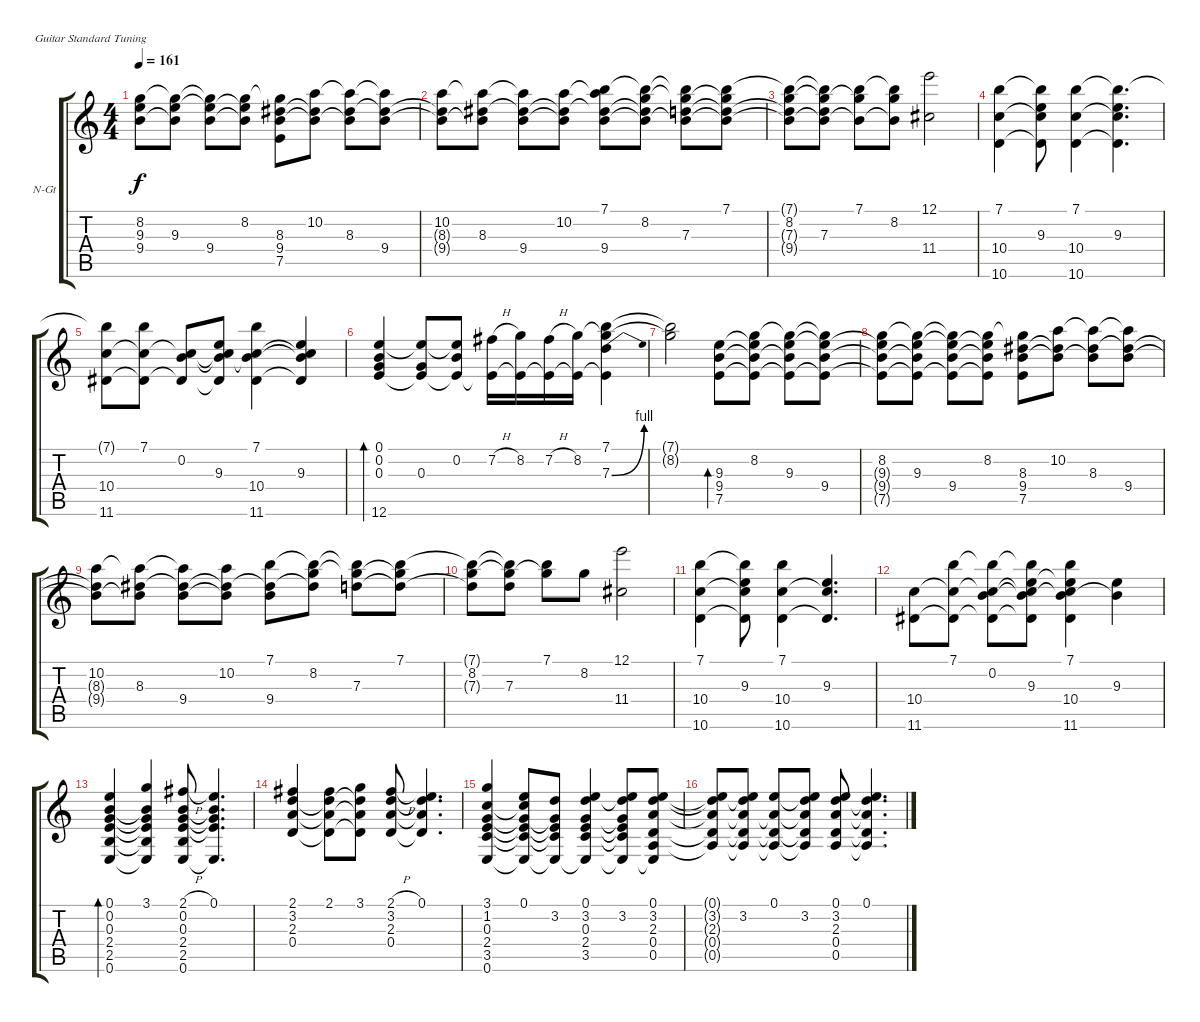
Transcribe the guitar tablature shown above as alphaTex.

\bracketExtendMode groupsimilarinstruments
\firstSystemTrackNameOrientation horizontal
\otherSystemsTrackNameOrientation horizontal
\track ("Spur 1" "N-Gt") {instrument acousticguitarnylon}
\staff {score tabs}
\tuning (E4 B3 G3 D3 A2 E2)
\ts (4 4)
\tempo 161
\clef g2
\ks c
(8.2 9.3{t} 9.4{t}).8{dy f} (9.3 9.4{t} 8.2{t}).8 (8.2{t} 9.4 9.3{t}).8 (8.2 9.3{t} 9.4{t}).8 (8.2{t} 8.3 9.4 7.5).8 (10.2 8.3{t} 9.4{t}).8 (8.3 9.4{t} 10.2{t}).8 (10.2{t} 9.4 8.3{t}).8 |
(10.2 8.3{t} 9.4{t}).8 (8.3 9.4{t} 10.2{t}).8 (10.2{t} 9.4 8.3{t}).8 (10.2 9.4{t} 8.3{t}).8 (7.1 10.2{t} 9.4 8.3{t}).8 (8.2 8.3{t} 7.1{t} 9.4{t}).8 (7.1{t} 7.3 8.2{t} 9.4{t}).8 (7.1 8.2{t} 7.3{t} 9.4{t}).8 |
(8.2 7.3{t} 7.1{t} 9.4{t}).8 (7.1{t} 7.3 8.2{t} 9.4{t}).8 (7.1 8.2{t} 9.4{t}).8 (7.1{t} 8.2 9.4{t}).8 (12.1 11.4).2 |
(7.1 10.4 10.6).4 (7.1{t} 9.3 10.4{t} 10.6{t}).8 (7.1 10.4 10.6).4 (9.3 10.4{t} 10.6{t} 7.1{t}).4{d} |
(7.1{t} 10.4 11.6).8 (7.1 10.4{t} 11.6{t}).8 (0.2 10.4{t} 11.6{t}).8 (9.3 10.4{t} 11.6{t} 0.2{t}).8 (7.1 10.4 11.6 0.2{t}).4 (0.2{t} 9.3 10.4{t} 11.6{t}).4 |
(0.1 0.2 0.3 12.6).4{bd 480} (0.3 0.1{t} 12.6{t}).8 (0.1{t} 0.2 12.6{t}).8 (7.2{h} 12.6{t}).16 (8.2 12.6{t}).16 (7.2{h} 12.6{t}).16 (8.2 12.6{t}).16 (7.1 7.3{be (bend 0 0 60 4)} 12.6{t} 8.2{t}).4 |
(7.1{t} 8.2{t}).2 (9.3 9.4 7.5).8{bd 480} (8.2 9.3{t} 9.4{t} 7.5{t}).8 (9.3 9.4{t} 8.2{t} 7.5{t}).8 (8.2{t} 9.4 9.3{t} 7.5{t}).8 |
(8.2 9.3{t} 9.4{t} 7.5{t}).8 (9.3 9.4{t} 8.2{t} 7.5{t}).8 (8.2{t} 9.4 9.3{t} 7.5{t}).8 (8.2 9.3{t} 9.4{t} 7.5{t}).8 (8.2{t} 8.3 9.4 7.5).8 (10.2 8.3{t} 9.4{t}).8 (8.3 9.4{t} 10.2{t}).8 (10.2{t} 9.4 8.3{t}).8 |
(10.2 8.3{t} 9.4{t}).8 (8.3 9.4{t} 10.2{t}).8 (10.2{t} 9.4 8.3{t}).8 (10.2 9.4{t} 8.3{t}).8 (7.1 9.4 8.3{t}).8 (8.2 8.3{t} 7.1{t}).8 (7.1{t} 7.3 8.2{t}).8 (7.1 8.2{t} 7.3{t}).8 |
(8.2 7.3{t} 7.1{t}).8 (7.1{t} 7.3 8.2{t}).8 (7.1 8.2{t}).8 8.2.8 (12.1 11.4).2 |
(7.1 10.4 10.6).4 (7.1{t} 9.3 10.4{t} 10.6{t}).8 (7.1 10.4 10.6).4 (9.3 10.4{t} 10.6{t}).4{d} |
(10.4 11.6).8 (7.1 10.4{t} 11.6{t}).8 (0.2 7.1{t} 10.4{t} 11.6{t}).8 (7.1{t} 9.3 10.4{t} 11.6{t} 0.2{t}).8 (7.1 9.3{t} 10.4 11.6 0.2{t}).4 (0.2{t} 9.3).4 |
(0.1 0.2 0.3 2.4 2.5 0.6).4{bd 240} (3.1 0.2{t} 0.3{t} 2.4{t} 2.5{t} 0.6{t}).4 (2.1{h} 0.2 0.3 2.4 2.5 0.6).8 (0.1 0.2{t} 0.3{t} 2.4{t} 0.6{t}).4{d} |
(2.1 3.2 2.3 0.4).4 (2.1 3.2{t} 2.3{t} 0.4{t}).8 (3.1 3.2{t} 2.3{t} 0.4{t}).8 (2.1{h} 3.2 2.3 0.4).8 (0.1 3.2{t} 2.3{t} 0.4{t}).4{d} |
(3.1 1.2 0.3 2.4 3.5 0.6).4 (0.1 1.2{t} 0.3{t} 2.4{t} 3.5{t} 0.6{t}).8 (3.2 0.3{t} 2.4{t} 3.5{t} 0.6{t}).8 (0.1 3.2 0.3 2.4 3.5 0.6{t}).4 (0.1{t} 3.2 0.3{t} 2.4{t} 3.5{t} 0.6{t}).8 (0.1 3.2 2.3 0.4 0.5 0.6{t}).8 |
(3.2{t} 0.1{t} 2.3{t} 0.4{t} 0.5{t}).8 (0.1{t} 3.2 2.3{t} 0.4{t} 0.5{t}).8 (0.1 2.3{t} 0.4{t} 0.5{t}).8 (0.1{t} 3.2 2.3{t} 0.4{t} 0.5{t}).8 (0.1 3.2 2.3 0.4 0.5).8 (0.1 3.2{t} 2.3{t} 0.4{t} 0.5{t}).4{d}
